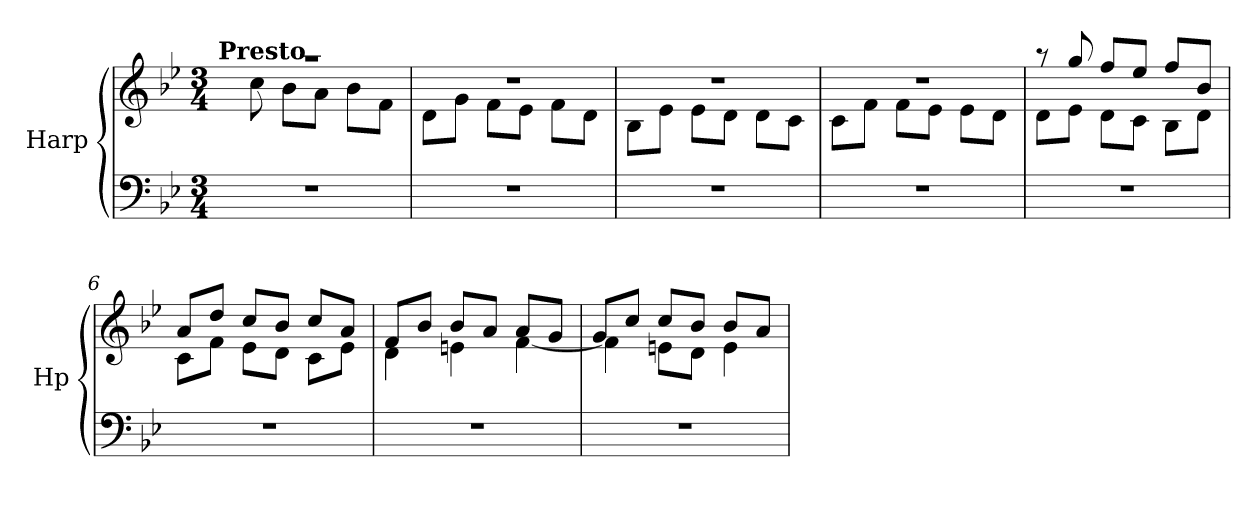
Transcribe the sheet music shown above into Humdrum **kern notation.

**kern	**kern
*part1	*part1
*staff2	*staff1
*I"Harp	*
*I'Hp	*
*clefF4	*clefG2
*k[b-e-]	*k[b-e-]
*M3/4	*M3/4
=1	=1
*	*^
!	!LO:TX:a:B:t=Presto	!
2.r	2.r	8ryy
.	.	8cc\
.	.	8b-\L
.	.	8a\J
.	.	8b-\L
.	.	8f\J
=2	=2	=2
2.r	2.r	8d\L
.	.	8g\J
.	.	8f\L
.	.	8e-\J
.	.	8f\L
.	.	8d\J
=3	=3	=3
2.r	2.r	8B-\L
.	.	8e-\J
.	.	8e-\L
.	.	8d\J
.	.	8d\L
.	.	8c\J
=4	=4	=4
2.r	2.r	8c\L
.	.	8f\J
.	.	8f\L
.	.	8e-\J
.	.	8e-\L
.	.	8d\J
=5	=5	=5
2.r	8r	8d\L
.	8gg/	8e-\J
.	8ff/L	8d\L
.	8ee-/J	8c\J
.	8ff/L	8B-\L
.	8b-/J	8d\J
=6	=6	=6
2.r	8a/L	8c\L
.	8dd/J	8f\J
.	8cc/L	8e-\L
.	8b-/J	8d\J
.	8cc/L	8c\L
.	8a/J	8e-\J
!!LO:LB:g=z	!!
=7	=7	=7
2.r	8f/L	4d\
.	8b-/J	.
.	8b-/L	4en\
.	8a/J	.
.	8a/L	[4f\
.	8g/J	.
=8	=8	=8
2.r	8g/L	4f\]
.	8cc/J	.
.	8cc/L	8en\L
.	8b-/J	8d\J
.	8b-/L	4e\
.	8a/J	.
*	*v	*v
=	=
*-	*-
